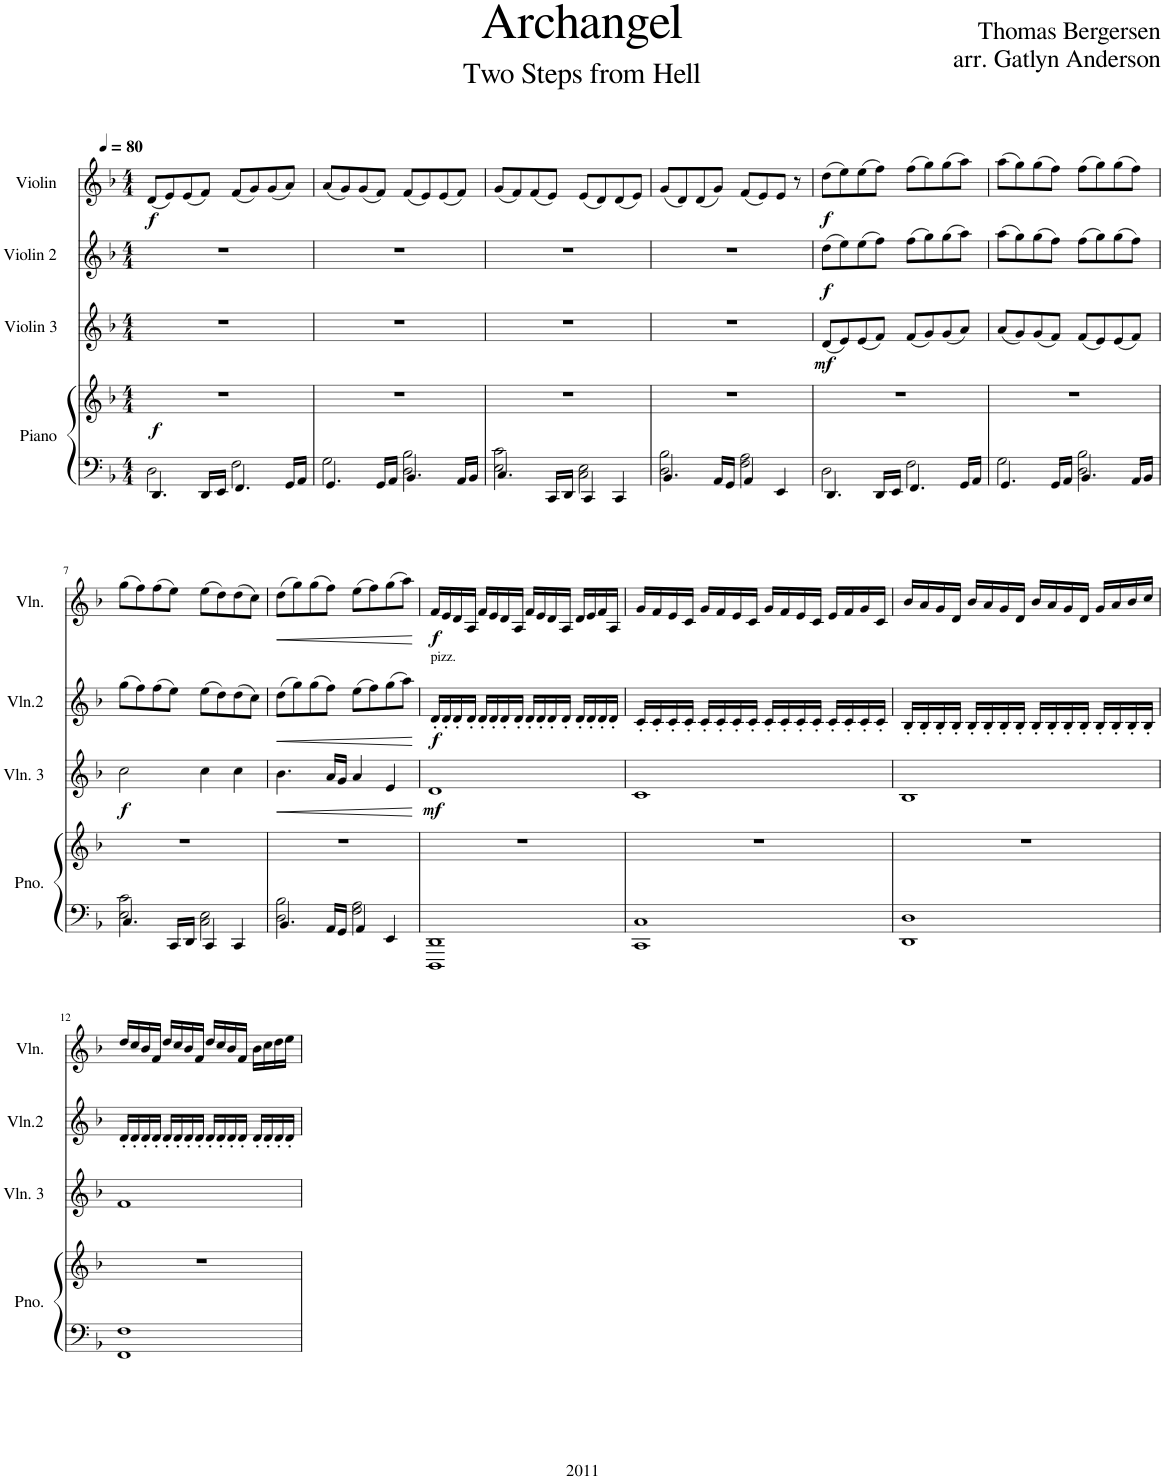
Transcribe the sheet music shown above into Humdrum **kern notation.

**kern	**kern	**dynam	**kern	**dynam	**kern	**dynam	**kern	**dynam
*part4	*part4	*part4	*part3	*part3	*part2	*part2	*part1	*part1
*staff5	*staff4	*staff4/5	*staff3	*staff3	*staff2	*staff2	*staff1	*staff1
*I"Piano	*	*	*I"Violin 3	*	*I"Violin 2	*	*I"Violin	*
*I'Pno.	*	*	*I'Vln. 3	*	*I'Vln.2	*	*I'Vln.	*
*clefF4	*clefG2	*	*clefG2	*	*clefG2	*	*clefG2	*
*k[b-]	*k[b-]	*	*k[b-]	*	*k[b-]	*	*k[b-]	*
*M4/4	*M4/4	*	*M4/4	*	*M4/4	*	*M4/4	*
*MM80	*MM80	*	*MM80	*	*MM80	*	*MM80	*
=1	=1	=1	=1	=1	=1	=1	=1	=1
*^	*	*	*	*	*	*	*	*
!	!	!	!LO:DY:b	!	!	!	!	!	!LO:DY:b
4.DD/	2D\	1r	f	1r	.	1r	.	(8d/L	f
.	.	.	.	.	.	.	.	8e/)	.
.	.	.	.	.	.	.	.	(8e/	.
16DD/LL	.	.	.	.	.	.	.	8f/J)	.
16EE/JJ	.	.	.	.	.	.	.	.	.
4.FF/	2F\	.	.	.	.	.	.	(8f/L	.
.	.	.	.	.	.	.	.	8g/)	.
.	.	.	.	.	.	.	.	(8g/	.
16GG/LL	.	.	.	.	.	.	.	8a/J)	.
16AA/JJ	.	.	.	.	.	.	.	.	.
=2	=2	=2	=2	=2	=2	=2	=2	=2	=2
4.GG/	2G\	1r	.	1r	.	1r	.	(8a/L	.
.	.	.	.	.	.	.	.	8g/)	.
.	.	.	.	.	.	.	.	(8g/	.
16GG/LL	.	.	.	.	.	.	.	8f/J)	.
16AA/JJ	.	.	.	.	.	.	.	.	.
4.BB-/	2D\ 2B-\	.	.	.	.	.	.	(8f/L	.
.	.	.	.	.	.	.	.	8e/)	.
.	.	.	.	.	.	.	.	(8e/	.
16AA/LL	.	.	.	.	.	.	.	8f/J)	.
16BB-/JJ	.	.	.	.	.	.	.	.	.
=3	=3	=3	=3	=3	=3	=3	=3	=3	=3
4.C/	2E\ 2c\	1r	.	1r	.	1r	.	(8g/L	.
.	.	.	.	.	.	.	.	8f/)	.
.	.	.	.	.	.	.	.	(8f/	.
16CC/LL	.	.	.	.	.	.	.	8e/J)	.
16DD/JJ	.	.	.	.	.	.	.	.	.
4CC/	2C\ 2E\	.	.	.	.	.	.	(8e/L	.
.	.	.	.	.	.	.	.	8d/)	.
4CC/	.	.	.	.	.	.	.	(8d/	.
.	.	.	.	.	.	.	.	8e/J)	.
=4	=4	=4	=4	=4	=4	=4	=4	=4	=4
4.BB-/	2D\ 2B-\	1r	.	1r	.	1r	.	(8g/L	.
.	.	.	.	.	.	.	.	8d/)	.
.	.	.	.	.	.	.	.	(8d/	.
16AA/LL	.	.	.	.	.	.	.	8g/J)	.
16GG/JJ	.	.	.	.	.	.	.	.	.
4AA/	2F\ 2A\	.	.	.	.	.	.	(8f/L	.
.	.	.	.	.	.	.	.	8e/)	.
4EE/	.	.	.	.	.	.	.	8e/J	.
.	.	.	.	.	.	.	.	8r	.
=5	=5	=5	=5	=5	=5	=5	=5	=5	=5
!	!	!	!	!	!LO:DY:b	!	!LO:DY:b	!	!LO:DY:b
4.DD/	2D\	1r	.	(8d/L	mf	(8dd\L	f	(8dd\L	f
.	.	.	.	8e/)	.	8ee\)	.	8ee\)	.
.	.	.	.	(8e/	.	(8ee\	.	(8ee\	.
16DD/LL	.	.	.	8f/J)	.	8ff\J)	.	8ff\J)	.
16EE/JJ	.	.	.	.	.	.	.	.	.
4.FF/	2F\	.	.	(8f/L	.	(8ff\L	.	(8ff\L	.
.	.	.	.	8g/)	.	8gg\)	.	8gg\)	.
.	.	.	.	(8g/	.	(8gg\	.	(8gg\	.
16GG/LL	.	.	.	8a/J)	.	8aa\J)	.	8aa\J)	.
16AA/JJ	.	.	.	.	.	.	.	.	.
=6	=6	=6	=6	=6	=6	=6	=6	=6	=6
4.GG/	2G\	1r	.	(8a/L	.	(8aa\L	.	(8aa\L	.
.	.	.	.	8g/)	.	8gg\)	.	8gg\)	.
.	.	.	.	(8g/	.	(8gg\	.	(8gg\	.
16GG/LL	.	.	.	8f/J)	.	8ff\J)	.	8ff\J)	.
16AA/JJ	.	.	.	.	.	.	.	.	.
4.BB-/	2D\ 2B-\	.	.	(8f/L	.	(8ff\L	.	(8ff\L	.
.	.	.	.	8e/)	.	8gg\)	.	8gg\)	.
.	.	.	.	(8e/	.	(8gg\	.	(8gg\	.
16AA/LL	.	.	.	8f/J)	.	8ff\J)	.	8ff\J)	.
16BB-/JJ	.	.	.	.	.	.	.	.	.
!!LO:LB:g=z
=7	=7	=7	=7	=7	=7	=7	=7	=7	=7
!	!	!	!	!	!LO:DY:b	!	!	!	!
4.C/	2E\ 2c\	1r	.	2cc\	f	(8gg\L	.	(8gg\L	.
.	.	.	.	.	.	8ff\)	.	8ff\)	.
.	.	.	.	.	.	(8ff\	.	(8ff\	.
16CC/LL	.	.	.	.	.	8ee\J)	.	8ee\J)	.
16DD/JJ	.	.	.	.	.	.	.	.	.
4CC/	2C\ 2E\	.	.	4cc\	.	(8ee\L	.	(8ee\L	.
.	.	.	.	.	.	8dd\)	.	8dd\)	.
4CC/	.	.	.	4cc\	.	(8dd\	.	(8dd\	.
.	.	.	.	.	.	8cc\J)	.	8cc\J)	.
=8	=8	=8	=8	=8	=8	=8	=8	=8	=8
!	!	!	!	!	!LO:HP:b	!	!LO:HP:b	!	!LO:HP:b
4.BB-/	2D\ 2B-\	1r	.	4.b-\	<	(8dd\L	<	(8dd\L	<
.	.	.	.	.	.	8gg\)	.	8gg\)	.
.	.	.	.	.	.	(8gg\	.	(8gg\	.
16AA/LL	.	.	.	16a/LL	.	8ff\J)	.	8ff\J)	.
16GG/JJ	.	.	.	16g/JJ	.	.	.	.	.
4AA/	2F\ 2A\	.	.	4a/	.	(8ee\L	.	(8ee\L	.
.	.	.	.	.	.	8ff\)	.	8ff\)	.
4EE/	.	.	.	4e/	.	(8gg\	.	(8gg\	.
.	.	.	.	.	.	8aa\J)	.	8aa\J)	.
*v	*v	*	*	*	*	*	*	*	*
.	.	.	.	[	.	[	.	[
=9	=9	=9	=9	=9	=9	=9	=9	=9
!	!	!	!	!	!LO:TX:a:t=pizz.	!	!	!
!	!	!	!	!LO:DY:b	!	!LO:DY:b	!	!LO:DY:b
1DDD 1DD	1r	.	1d	mf	16d'/LL	f	16f/LL	f
.	.	.	.	.	16d'/	.	16e/	.
.	.	.	.	.	16d'/	.	16d/	.
.	.	.	.	.	16d'/JJ	.	16A/JJ	.
.	.	.	.	.	16d'/LL	.	16f/LL	.
.	.	.	.	.	16d'/	.	16e/	.
.	.	.	.	.	16d'/	.	16d/	.
.	.	.	.	.	16d'/JJ	.	16A/JJ	.
.	.	.	.	.	16d'/LL	.	16f/LL	.
.	.	.	.	.	16d'/	.	16e/	.
.	.	.	.	.	16d'/	.	16d/	.
.	.	.	.	.	16d'/JJ	.	16A/JJ	.
.	.	.	.	.	16d'/LL	.	16d/LL	.
.	.	.	.	.	16d'/	.	16e/	.
.	.	.	.	.	16d'/	.	16f/	.
.	.	.	.	.	16d'/JJ	.	16A/JJ	.
=10	=10	=10	=10	=10	=10	=10	=10	=10
1CC 1C	1r	.	1c	.	16c'/LL	.	16g/LL	.
.	.	.	.	.	16c'/	.	16f/	.
.	.	.	.	.	16c'/	.	16e/	.
.	.	.	.	.	16c'/JJ	.	16c/JJ	.
.	.	.	.	.	16c'/LL	.	16g/LL	.
.	.	.	.	.	16c'/	.	16f/	.
.	.	.	.	.	16c'/	.	16e/	.
.	.	.	.	.	16c'/JJ	.	16c/JJ	.
.	.	.	.	.	16c'/LL	.	16g/LL	.
.	.	.	.	.	16c'/	.	16f/	.
.	.	.	.	.	16c'/	.	16e/	.
.	.	.	.	.	16c'/JJ	.	16c/JJ	.
.	.	.	.	.	16c'/LL	.	16e/LL	.
.	.	.	.	.	16c'/	.	16f/	.
.	.	.	.	.	16c'/	.	16g/	.
.	.	.	.	.	16c'/JJ	.	16c/JJ	.
=11	=11	=11	=11	=11	=11	=11	=11	=11
1DD 1D	1r	.	1B-	.	16B-'/LL	.	16b-/LL	.
.	.	.	.	.	16B-'/	.	16a/	.
.	.	.	.	.	16B-'/	.	16g/	.
.	.	.	.	.	16B-'/JJ	.	16d/JJ	.
.	.	.	.	.	16B-'/LL	.	16b-/LL	.
.	.	.	.	.	16B-'/	.	16a/	.
.	.	.	.	.	16B-'/	.	16g/	.
.	.	.	.	.	16B-'/JJ	.	16d/JJ	.
.	.	.	.	.	16B-'/LL	.	16b-/LL	.
.	.	.	.	.	16B-'/	.	16a/	.
.	.	.	.	.	16B-'/	.	16g/	.
.	.	.	.	.	16B-'/JJ	.	16d/JJ	.
.	.	.	.	.	16B-'/LL	.	16g/LL	.
.	.	.	.	.	16B-'/	.	16a/	.
.	.	.	.	.	16B-'/	.	16b-/	.
.	.	.	.	.	16B-'/JJ	.	16cc/JJ	.
!!LO:LB:g=z
=12	=12	=12	=12	=12	=12	=12	=12	=12
1FF 1F	1r	.	1f	.	16d'/LL	.	16dd/LL	.
.	.	.	.	.	16d'/	.	16cc/	.
.	.	.	.	.	16d'/	.	16b-/	.
.	.	.	.	.	16d'/JJ	.	16f/JJ	.
.	.	.	.	.	16d'/LL	.	16dd/LL	.
.	.	.	.	.	16d'/	.	16cc/	.
.	.	.	.	.	16d'/	.	16b-/	.
.	.	.	.	.	16d'/JJ	.	16f/JJ	.
.	.	.	.	.	16d'/LL	.	16dd/LL	.
.	.	.	.	.	16d'/	.	16cc/	.
.	.	.	.	.	16d'/	.	16b-/	.
.	.	.	.	.	16d'/JJ	.	16f/JJ	.
.	.	.	.	.	16d'/LL	.	16b-\LL	.
.	.	.	.	.	16d'/	.	16cc\	.
.	.	.	.	.	16d'/	.	16dd\	.
.	.	.	.	.	16d'/JJ	.	16ee\JJ	.
=	=	=	=	=	=	=	=	=
*-	*-	*-	*-	*-	*-	*-	*-	*-
